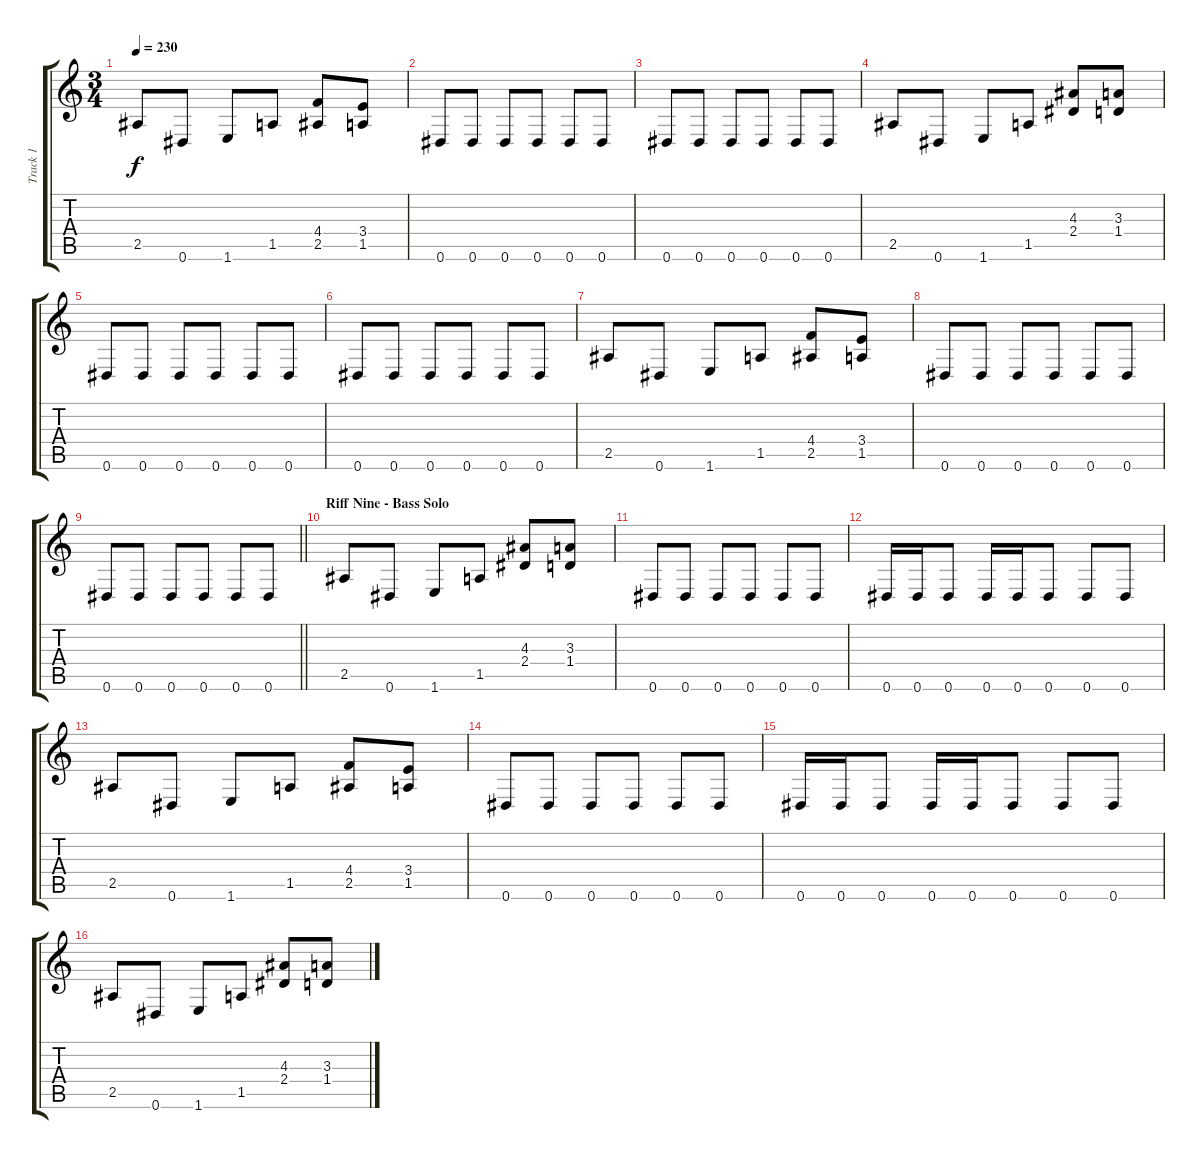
\track ("Track 1" "Track 1") {instrument distortionguitar}
\staff {score tabs}
\tuning (Eb4 Bb3 Gb3 Db3 Ab2 Eb2) {hide}
\ts (3 4)
\tempo 230
\clef g2
\ks c
2.5.8{dy f} 0.6.8 1.6.8 1.5.8 (4.4 2.5).8 (3.4 1.5).8 |
0.6.8 0.6.8 0.6.8 0.6.8 0.6.8 0.6.8 |
0.6.8 0.6.8 0.6.8 0.6.8 0.6.8 0.6.8 |
2.5.8 0.6.8 1.6.8 1.5.8 (4.3 2.4).8 (3.3 1.4).8 |
0.6.8 0.6.8 0.6.8 0.6.8 0.6.8 0.6.8 |
0.6.8 0.6.8 0.6.8 0.6.8 0.6.8 0.6.8 |
2.5.8 0.6.8 1.6.8 1.5.8 (4.4 2.5).8 (3.4 1.5).8 |
0.6.8 0.6.8 0.6.8 0.6.8 0.6.8 0.6.8 |
\barLineRight lightlight
0.6.8 0.6.8 0.6.8 0.6.8 0.6.8 0.6.8 |
\section ("" "Riff Nine - Bass Solo")
2.5.8 0.6.8 1.6.8 1.5.8 (4.3 2.4).8 (3.3 1.4).8 |
0.6.8 0.6.8 0.6.8 0.6.8 0.6.8 0.6.8 |
0.6.16 0.6.16 0.6.8 0.6.16 0.6.16 0.6.8 0.6.8 0.6.8 |
2.5.8 0.6.8 1.6.8 1.5.8 (4.4 2.5).8 (3.4 1.5).8 |
0.6.8 0.6.8 0.6.8 0.6.8 0.6.8 0.6.8 |
0.6.16 0.6.16 0.6.8 0.6.16 0.6.16 0.6.8 0.6.8 0.6.8 |
2.5.8 0.6.8 1.6.8 1.5.8 (4.3 2.4).8 (3.3 1.4).8
